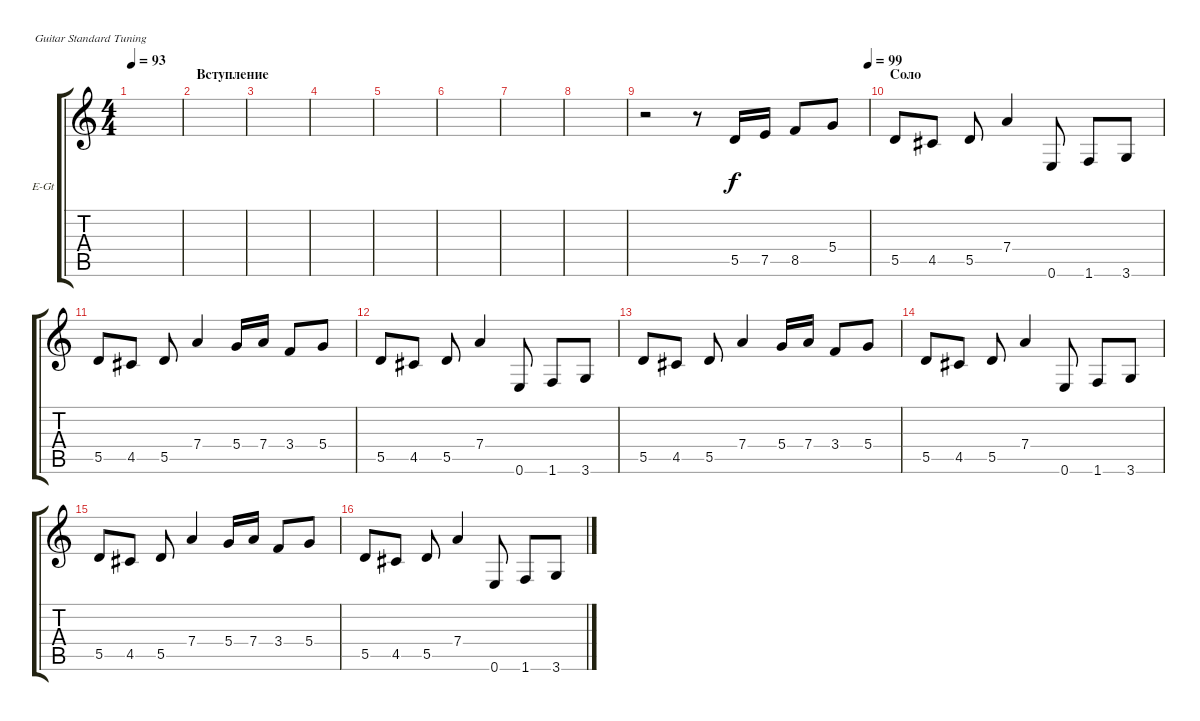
\defaultSystemsLayout 4
\bracketExtendMode groupsimilarinstruments
\firstSystemTrackNameOrientation horizontal
\otherSystemsTrackNameOrientation horizontal
\track ("Г. Каспарян" "E-Gt") {instrument overdrivenguitar}
\staff {score tabs}
\tuning (E4 B3 G3 D3 A2 E2)
\ts (4 4)
\tempo 93
\clef g2
\scale
0.487395
\ks c
|
\section ("" "Вступление")
\scale
0.256303 |
\scale
0.256303 |
\scale
0.333333 |
\scale
0.333333 |
\scale
0.333333 |
\scale
0.333333 |
\scale
0.333333 |
\tempo (99 1)
\scale
0.333333 r.2 r.8 5.5.16 7.5.16 8.5.8 5.4.8 |
\section ("" "Соло")
\scale
0.333333 5.5.8 4.5.8 5.5.8 7.4.4 0.6.8 1.6.8 3.6.8 |
\scale
0.333333 5.5.8 4.5.8 5.5.8 7.4.4 5.4.16 7.4.16 3.4.8 5.4.8 |
5.5.8 4.5.8 5.5.8 7.4.4 0.6.8 1.6.8 3.6.8 |
5.5.8 4.5.8 5.5.8 7.4.4 5.4.16 7.4.16 3.4.8 5.4.8 |
\scale
0.333333 5.5.8 4.5.8 5.5.8 7.4.4 0.6.8 1.6.8 3.6.8 |
\scale
0.333333 5.5.8 4.5.8 5.5.8 7.4.4 5.4.16 7.4.16 3.4.8 5.4.8 |
\scale
0.333333 5.5.8 4.5.8 5.5.8 7.4.4 0.6.8 1.6.8 3.6.8
